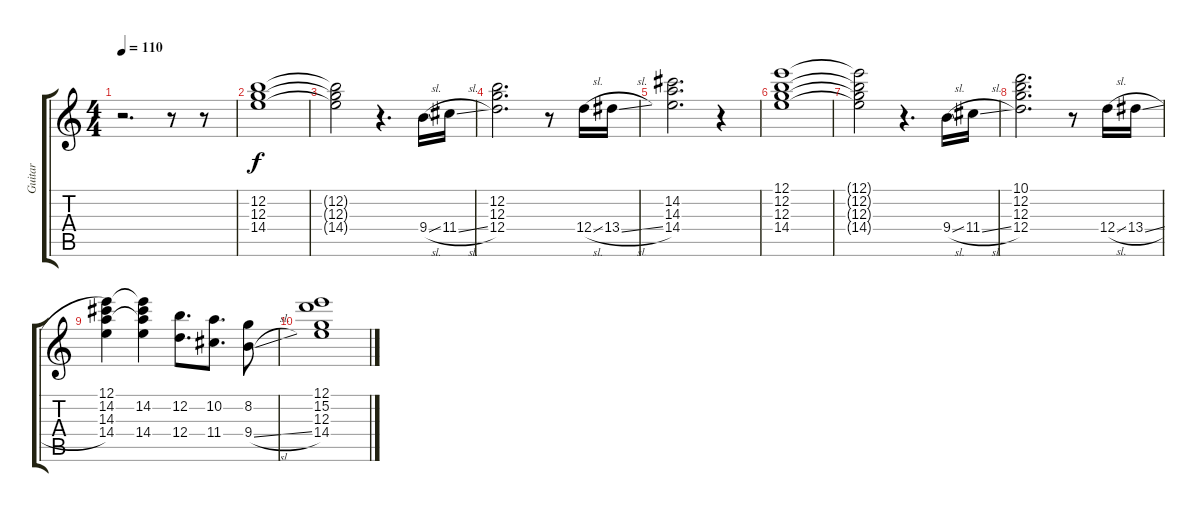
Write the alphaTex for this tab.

\track ("Guitar" "Guitar") {instrument electricguitarjazz}
\staff {score tabs}
\tuning (E4 B3 G3 D3 A2 E2) {hide}
\ts (4 4)
\tempo 110
\clef g2
\ks c
r.2{d dy f} r.8 r.8 |
(12.2 12.3 14.4).1 |
(12.2{t} 12.3{t} 14.4{t}).2 r.4{d} 9.4{sl}.16 11.4{sl}.16 |
(12.2 12.3 12.4).2{d} r.8 12.4{sl}.16 13.4{sl}.16 |
(14.2 14.3 14.4).2{d} r.4 |
(12.1 12.2 12.3 14.4).1 |
(12.1{t} 12.2{t} 12.3{t} 14.4{t}).2 r.4{d} 9.4{sl}.16 11.4{sl}.16 |
(10.1 12.2 12.3 12.4).2{d} r.8 12.4{sl}.16 13.4{sl}.16 |
(12.1 14.2 14.3 14.4).4 (12.1{t} 14.2 14.3{t} 14.4).4 (12.2 12.4).8{d} (10.2 11.4).8{d} (8.2 9.4{sl}).8 |
(12.1 15.2 12.3 14.4).1
